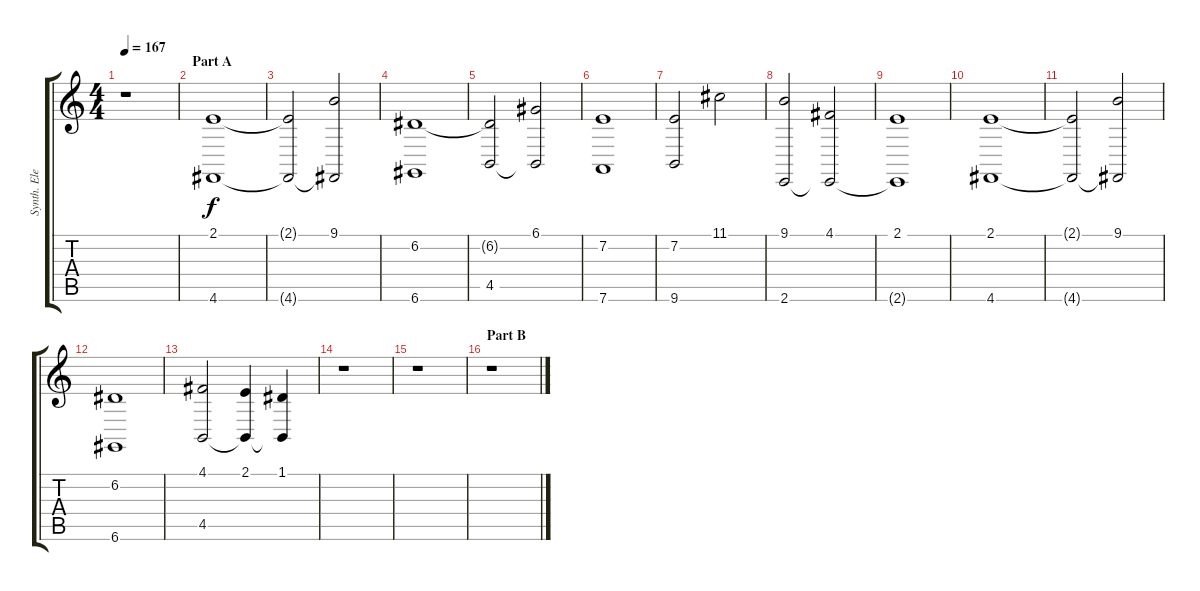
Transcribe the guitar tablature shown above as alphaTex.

\track ("Synth. Electric Piano" "Synth. Ele") {instrument electricgrandpiano}
\staff {score tabs}
\tuning (D4 A3 F3 C3 G2 D2) {hide}
\ts (4 4)
\tempo 167
\clef g2
\ks c
r.1{dy f instrument electricgrandpiano} |
\section ("" "Part A")
(2.1 4.6).1 |
(2.1{t} 4.6{t}).2 (9.1 4.6{t}).2 |
(6.2 6.6).1 |
(6.2{t} 4.5).2 (6.1 4.5{t}).2 |
(7.2 7.6).1 |
(7.2 9.6).2 11.1.2 |
(9.1 2.6).2 (4.1 2.6{t}).2 |
(2.1 2.6{t}).1 |
(2.1 4.6).1 |
(2.1{t} 4.6{t}).2 (9.1 4.6{t}).2 |
(6.2 6.6).1 |
(4.1 4.5).2 (2.1 4.5{t}).4 (1.1 4.5{t}).4 |
r.1 |
r.1 |
\section ("" "Part B")
r.1
